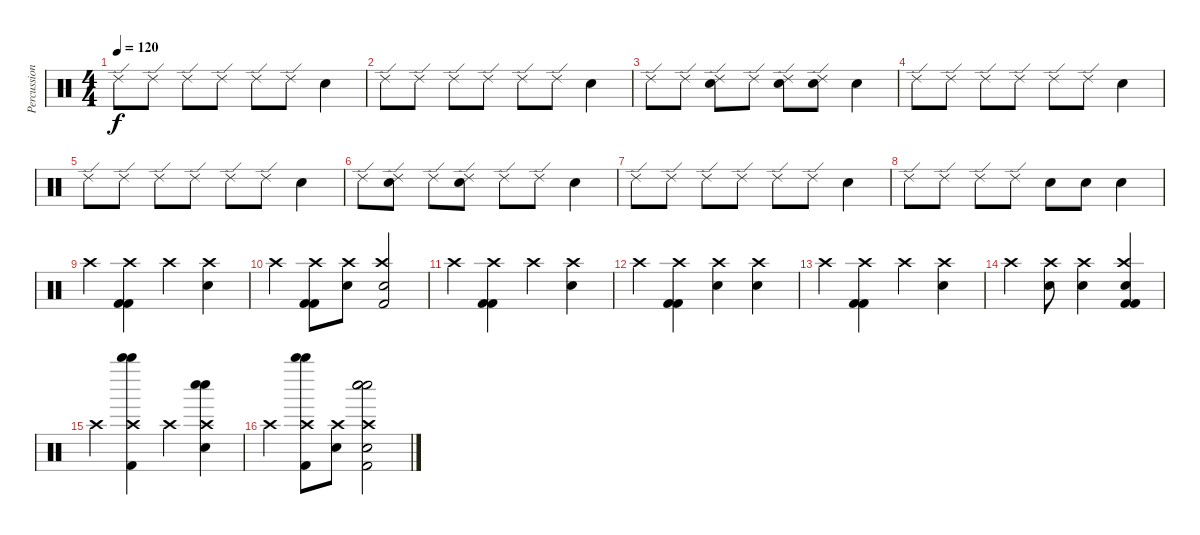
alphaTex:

\track ("Percussion" "Percussion") {instrument percussion}
\staff {score}
\articulation defaults
\ts (4 4)
\tempo 120
\clef neutral
\ks c "Ride (edge) 2".8{dy f} "Ride (edge) 2".8 "Ride (edge) 2".8 "Ride (edge) 2".8 "Ride (edge) 2".8 "Ride (edge) 2".8 "Snare (hit) 2".4
|
"Ride (edge) 2".8 "Ride (edge) 2".8 "Ride (edge) 2".8 "Ride (edge) 2".8 "Ride (edge) 2".8 "Ride (edge) 2".8 "Snare (hit) 2".4 |
"Ride (edge) 2".8 "Ride (edge) 2".8 ("Ride (edge) 2" "Snare (hit) 2").8 "Ride (edge) 2".8 ("Ride (edge) 2" "Snare (hit) 2").8 ("Ride (edge) 2" "Snare (hit) 2").8 "Snare (hit) 2".4 |
"Ride (edge) 2".8 "Ride (edge) 2".8 "Ride (edge) 2".8 "Ride (edge) 2".8 "Ride (edge) 2".8 "Ride (edge) 2".8 "Snare (hit) 2".4 |
"Ride (edge) 2".8 "Ride (edge) 2".8 "Ride (edge) 2".8 "Ride (edge) 2".8 "Ride (edge) 2".8 "Ride (edge) 2".8 "Snare (hit) 2".4 |
"Ride (edge) 2".8 ("Ride (edge) 2" "Snare (hit) 2").8 "Ride (edge) 2".8 ("Ride (edge) 2" "Snare (hit) 2").8 "Ride (edge) 2".8 "Ride (edge) 2".8 "Snare (hit) 2".4 |
"Ride (edge) 2".8 "Ride (edge) 2".8 "Ride (edge) 2".8 "Ride (edge) 2".8 "Ride (edge) 2".8 "Ride (edge) 2".8 "Snare (hit) 2".4 |
"Ride (edge) 2".8 "Ride (edge) 2".8 "Ride (edge) 2".8 "Ride (edge) 2".8 "Snare (hit) 2".8 "Snare (hit) 2".8 "Snare (hit) 2".4 |
"Crash high (hit)".4 ("Crash high (hit)" "Kick (hit) 2" "Kick (hit) 2").4 "Crash high (hit)".4 ("Crash high (hit)" "Snare (hit) 2").4 |
"Crash high (hit)".4 ("Crash high (hit)" "Kick (hit) 2" "Kick (hit) 2").8 ("Crash high (hit)" "Snare (hit) 2").8 ("Crash high (hit)" "Kick (hit) 2" "Snare (hit) 2").2 |
"Crash high (hit)".4 ("Crash high (hit)" "Kick (hit) 2" "Kick (hit) 2").4 "Crash high (hit)".4 ("Crash high (hit)" "Snare (hit) 2").4 |
"Crash high (hit)".4 ("Crash high (hit)" "Kick (hit) 2" "Kick (hit) 2").4 ("Crash high (hit)" "Snare (hit) 2").4 ("Crash high (hit)" "Snare (hit) 2").4 |
"Crash high (hit)".4 ("Crash high (hit)" "Kick (hit) 2" "Kick (hit) 2").4 "Crash high (hit)".4 ("Crash high (hit)" "Snare (hit) 2").4 |
"Crash high (hit)".4 ("Crash high (hit)" "Snare (hit) 2").8 ("Crash high (hit)" "Snare (hit) 2").4 ("Crash high (hit)" "Kick (hit) 2" "Kick (hit) 2" "Snare (hit) 2").4 |
"Crash high (hit)".4 ("Crash high (hit)" "Whistle high (hit)" "Whistle high (hit)" "Kick (hit) 2").4 "Crash high (hit)".4 ("Crash high (hit)" "Whistle low (hit)" "Whistle low (hit)" "Snare (hit) 2").4 |
"Crash high (hit)".4 ("Crash high (hit)" "Whistle high (hit)" "Whistle high (hit)" "Kick (hit) 2").8 ("Crash high (hit)" "Snare (hit) 2").8 ("Crash high (hit)" "Whistle low (hit)" "Whistle low (hit)" "Whistle low (hit)" "Kick (hit) 2" "Snare (hit) 2").2
